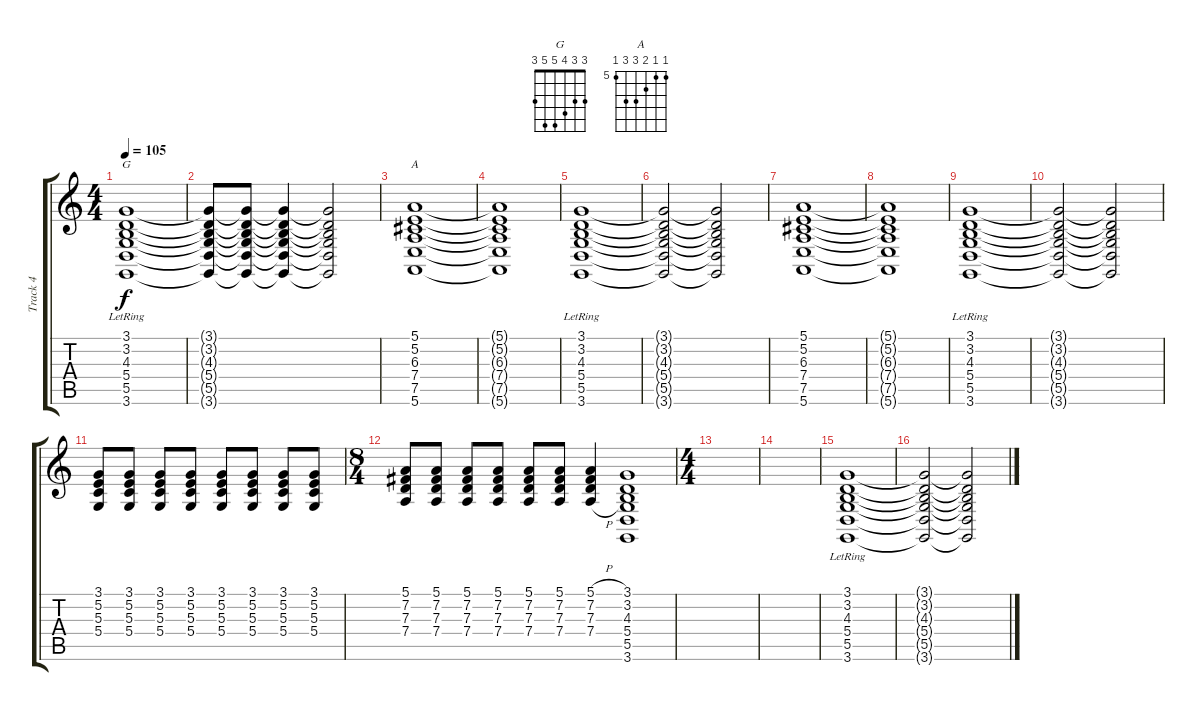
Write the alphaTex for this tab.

\track ("Track 4" "Track 4") {instrument acousticgrandpiano}
\staff {score tabs}
\tuning (E4 B3 G3 D3 A2 E2) {hide}
\chord ("G" 3 3 4 5 5 3)
\chord ("A" 5 5 6 7 7 5) {firstfret 5}
\ts (4 4)
\tempo 105
\clef g2
\ks c
(3.1 3.2{lr} 4.3{lr} 5.4{lr} 5.5 3.6).1{ch "G" dy f} |
(3.1{t} 3.2{t} 4.3{t} 5.4{t} 5.5{t} 3.6{t}).8 (3.1{t} 3.2{t} 4.3{t} 5.4{t} 5.5{t} 3.6{t}).8 (3.1{t} 3.2{t} 4.3{t} 5.4{t} 5.5{t} 3.6{t}).4 (3.1{t} 3.2{t} 4.3{t} 5.4{t} 5.5{t} 3.6{t}).2 |
(5.1 5.2 6.3 7.4 7.5 5.6).1{ch "A"} |
(5.1{t} 5.2{t} 6.3{t} 7.4{t} 7.5{t} 5.6{t}).1 |
(3.1 3.2 4.3{lr} 5.4{lr} 5.5 3.6).1 |
(3.1{t} 3.2{t} 4.3{t} 5.4{t} 5.5{t} 3.6{t}).2 (3.1{t} 3.2{t} 4.3{t} 5.4{t} 5.5{t} 3.6{t}).2 |
(5.1 5.2 6.3 7.4 7.5 5.6).1 |
(5.1{t} 5.2{t} 6.3{t} 7.4{t} 7.5{t} 5.6{t}).1 |
(3.1 3.2 4.3{lr} 5.4{lr} 5.5 3.6).1 |
(3.1{t} 3.2{t} 4.3{t} 5.4{t} 5.5{t} 3.6{t}).2 (3.1{t} 3.2{t} 4.3{t} 5.4{t} 5.5{t} 3.6{t}).2 |
(3.1 5.2 5.3 5.4).8 (3.1 5.2 5.3 5.4).8 (3.1 5.2 5.3 5.4).8 (3.1 5.2 5.3 5.4).8 (3.1 5.2 5.3 5.4).8 (3.1 5.2 5.3 5.4).8 (3.1 5.2 5.3 5.4).8 (3.1 5.2 5.3 5.4).8 |
\ts (8 4)
(5.1 7.2 7.3 7.4).8 (5.1 7.2 7.3 7.4).8 (5.1 7.2 7.3 7.4).8 (5.1 7.2 7.3 7.4).8 (5.1 7.2 7.3 7.4).8 (5.1 7.2 7.3 7.4).8 (5.1{h} 7.2{h} 7.3{h} 7.4{h}).4 (3.1 3.2 4.3 5.4 5.5 3.6).1 |
\ts (4 4)
|
|
(3.1 3.2 4.3{lr} 5.4{lr} 5.5 3.6).1 |
(3.1{t} 3.2{t} 4.3{t} 5.4{t} 5.5{t} 3.6{t}).2 (3.1{t} 3.2{t} 4.3{t} 5.4{t} 5.5{t} 3.6{t}).2
